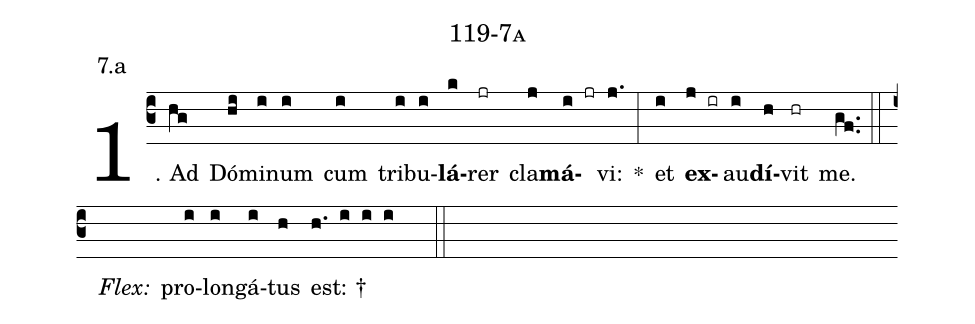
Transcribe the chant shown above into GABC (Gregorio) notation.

name: 119-7a;
annotation: 7.a;
%%
(c3)1. Ad(hg) Dó(hi)mi(i)num(i) cum(i) tri(i)bu(i)<b>lá</b>(k)rer(jr) cla(j)<b>má</b>(i jr)vi:(j.) *(:) et(i) <b>ex</b>(j ir)au(i)<b>dí</b>(h)vit(hr) me.(gf..) (::)
<i>Flex:</i>()  pro(i)lon(i)gá(i)tus(h) est: †(h. i i i  ::)
